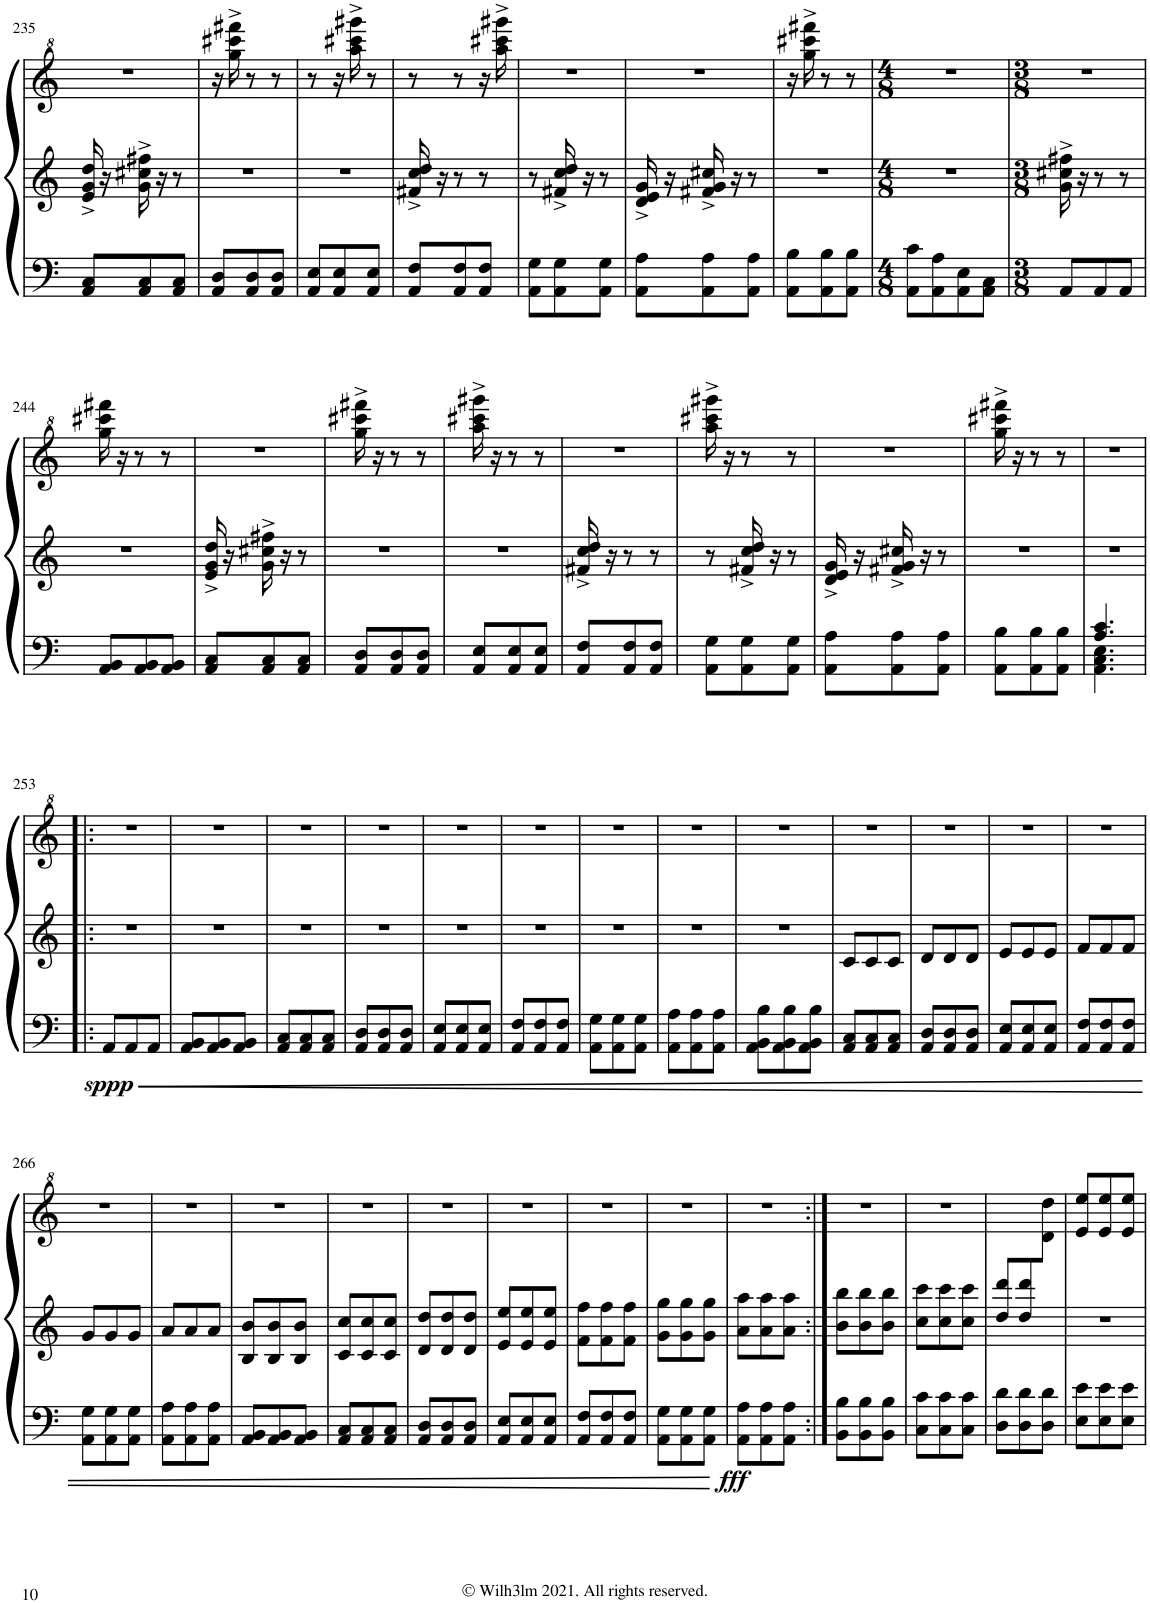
**kern	**kern	**kern	**dynam
*part1	*part1	*part1	*part1
*staff3	*staff2	*staff1	*staff1/2/3
*I"Piano	*	*	*
*I'Pno.	*	*	*
!!LO:PB:g=z
*clefF4	*clefG2	*clefG^2	*
*k[]	*k[]	*k[]	*
*M3/8	*M3/8	*M3/8	*
=235	=235	=235	=235
8AA/ 8C/L	16e/^ 16g/^ 16dd/^	4.r	.
.	16r	.	.
8AA/ 8C/	16g\^ 16cc#X\^ 16ff#X\^	.	.
.	16r	.	.
8AA/ 8C/J	8r	.	.
=236	=236	=236	=236
8AA/ 8D/L	4.r	16r	.
.	.	16ggg\^ 16cccc#X\^ 16ffff#X\^	.
8AA/ 8D/	.	8r	.
8AA/ 8D/J	.	8r	.
=237	=237	=237	=237
8AA/ 8E/L	4.r	8r	.
8AA/ 8E/	.	16r	.
.	.	16aaa\^ 16cccc#X\^ 16gggg#X\^	.
8AA/ 8E/J	.	8r	.
=238	=238	=238	=238
8AA/ 8F/L	16f#X/^ 16cc/^ 16dd/^	8r	.
.	16r	.	.
8AA/ 8F/	8r	8r	.
8AA/ 8F/J	8r	16r	.
.	.	16aaa\^ 16cccc#X\^ 16gggg#X\^	.
=239	=239	=239	=239
8AA\ 8G\L	8r	4.r	.
8AA\ 8G\	16f#X/^ 16cc/^ 16dd/^	.	.
.	16r	.	.
8AA\ 8G\J	8r	.	.
=240	=240	=240	=240
8AA\ 8A\L	16d/^ 16e/^ 16g/^	4.r	.
.	16r	.	.
8AA\ 8A\	16f#X/^ 16g/^ 16cc#X/^	.	.
.	16r	.	.
8AA\ 8A\J	8r	.	.
=241	=241	=241	=241
8AA\ 8B\L	4.r	16r	.
.	.	16ggg\^ 16cccc#X\^ 16ffff#X\^	.
8AA\ 8B\	.	8r	.
8AA\ 8B\J	.	8r	.
=242	=242	=242	=242
*M4/8	*M4/8	*M4/8	*
8AA\ 8c\L	2r	2r	.
8AA\ 8A\	.	.	.
8AA\ 8E\	.	.	.
8AA\ 8C\J	.	.	.
=243	=243	=243	=243
*M3/8	*M3/8	*M3/8	*
8AA/L	16g\^ 16cc#X\^ 16ff#X\^	4.r	.
.	16r	.	.
8AA/	8r	.	.
8AA/J	8r	.	.
!!LO:LB:g=z
=244	=244	=244	=244
8AA/ 8BB/L	4.r	16ggg\ 16cccc#X\ 16ffff#X\	.
.	.	16r	.
8AA/ 8BB/	.	8r	.
8AA/ 8BB/J	.	8r	.
=245	=245	=245	=245
8AA/ 8C/L	16e/^ 16g/^ 16dd/^	4.r	.
.	16r	.	.
8AA/ 8C/	16g\^ 16cc#X\^ 16ff#X\^	.	.
.	16r	.	.
8AA/ 8C/J	8r	.	.
=246	=246	=246	=246
8AA/ 8D/L	4.r	16ggg\^ 16cccc#X\^ 16ffff#X\^	.
.	.	16r	.
8AA/ 8D/	.	8r	.
8AA/ 8D/J	.	8r	.
=247	=247	=247	=247
8AA/ 8E/L	4.r	16aaa\^ 16cccc#X\^ 16gggg#X\^	.
.	.	16r	.
8AA/ 8E/	.	8r	.
8AA/ 8E/J	.	8r	.
=248	=248	=248	=248
8AA/ 8F/L	16f#X/^ 16cc/^ 16dd/^	4.r	.
.	16r	.	.
8AA/ 8F/	8r	.	.
8AA/ 8F/J	8r	.	.
=249	=249	=249	=249
8AA\ 8G\L	8r	16aaa\^ 16cccc#X\^ 16gggg#X\^	.
.	.	16r	.
8AA\ 8G\	16f#X/^ 16cc/^ 16dd/^	8r	.
.	16r	.	.
8AA\ 8G\J	8r	8r	.
=250	=250	=250	=250
8AA\ 8A\L	16d/^ 16e/^ 16g/^	4.r	.
.	16r	.	.
8AA\ 8A\	16f#X/^ 16g/^ 16cc#X/^	.	.
.	16r	.	.
8AA\ 8A\J	8r	.	.
=251	=251	=251	=251
8AA\ 8B\L	4.r	16ggg\^ 16cccc#X\^ 16ffff#X\^	.
.	.	16r	.
8AA\ 8B\	.	8r	.
8AA\ 8B\J	.	8r	.
=252	=252	=252	=252
*^	*	*	*
4.AA\ 4.C\ 4.E\	4.A/ 4.c/	4.r	4.r	.
!!LO:LB:g=z
=253!|:	=253!|:	=253!|:	=253!|:	=253!|:
!	!	!	!	!LO:DY:b=3
*v	*v	*	*	*
8AA/L	4.r	4.r	other-dynamics
8AA/	.	.	.
8AA/J	.	.	.
=254	=254	=254	=254
8AA/ 8BB/L	4.r	4.r	.
8AA/ 8BB/	.	.	.
8AA/ 8BB/J	.	.	.
=255	=255	=255	=255
8AA/ 8C/L	4.r	4.r	.
8AA/ 8C/	.	.	.
8AA/ 8C/J	.	.	.
=256	=256	=256	=256
8AA/ 8D/L	4.r	4.r	.
8AA/ 8D/	.	.	.
8AA/ 8D/J	.	.	.
=257	=257	=257	=257
8AA/ 8E/L	4.r	4.r	.
8AA/ 8E/	.	.	.
8AA/ 8E/J	.	.	.
=258	=258	=258	=258
8AA/ 8F/L	4.r	4.r	.
8AA/ 8F/	.	.	.
8AA/ 8F/J	.	.	.
=259	=259	=259	=259
8AA\ 8G\L	4.r	4.r	.
8AA\ 8G\	.	.	.
8AA\ 8G\J	.	.	.
=260	=260	=260	=260
8AA\ 8A\L	4.r	4.r	.
8AA\ 8A\	.	.	.
8AA\ 8A\J	.	.	.
=261	=261	=261	=261
8AA\ 8BB\ 8B\L	4.r	4.r	.
8AA\ 8BB\ 8B\	.	.	.
8AA\ 8BB\ 8B\J	.	.	.
=262	=262	=262	=262
8AA/ 8C/L	8c/L	4.r	.
8AA/ 8C/	8c/	.	.
8AA/ 8C/J	8c/J	.	.
=263	=263	=263	=263
8AA/ 8D/L	8d/L	4.r	.
8AA/ 8D/	8d/	.	.
8AA/ 8D/J	8d/J	.	.
=264	=264	=264	=264
8AA/ 8E/L	8e/L	4.r	.
8AA/ 8E/	8e/	.	.
8AA/ 8E/J	8e/J	.	.
=265	=265	=265	=265
8AA/ 8F/L	8f/L	4.r	.
8AA/ 8F/	8f/	.	.
8AA/ 8F/J	8f/J	.	.
!!LO:LB:g=z
=266	=266	=266	=266
8AA\ 8G\L	8g/L	4.r	.
8AA\ 8G\	8g/	.	.
8AA\ 8G\J	8g/J	.	.
=267	=267	=267	=267
8AA\ 8A\L	8a/L	4.r	.
8AA\ 8A\	8a/	.	.
8AA\ 8A\J	8a/J	.	.
=268	=268	=268	=268
8AA/ 8BB/L	8B/ 8b/L	4.r	.
8AA/ 8BB/	8B/ 8b/	.	.
8AA/ 8BB/J	8B/ 8b/J	.	.
=269	=269	=269	=269
8AA/ 8C/L	8c/ 8cc/L	4.r	.
8AA/ 8C/	8c/ 8cc/	.	.
8AA/ 8C/J	8c/ 8cc/J	.	.
=270	=270	=270	=270
8AA/ 8D/L	8d/ 8dd/L	4.r	.
8AA/ 8D/	8d/ 8dd/	.	.
8AA/ 8D/J	8d/ 8dd/J	.	.
=271	=271	=271	=271
8AA/ 8E/L	8e/ 8ee/L	4.r	.
8AA/ 8E/	8e/ 8ee/	.	.
8AA/ 8E/J	8e/ 8ee/J	.	.
=272	=272	=272	=272
8AA/ 8F/L	8f\ 8ff\L	4.r	.
8AA/ 8F/	8f\ 8ff\	.	.
8AA/ 8F/J	8f\ 8ff\J	.	.
=273	=273	=273	=273
8AA\ 8G\L	8g\ 8gg\L	4.r	.
8AA\ 8G\	8g\ 8gg\	.	.
8AA\ 8G\J	8g\ 8gg\J	.	.
=274	=274	=274	=274
!	!	!	!LO:DY:b=3
8AA\ 8A\L	8a\ 8aa\L	4.r	fff
8AA\ 8A\	8a\ 8aa\	.	.
8AA\ 8A\J	8a\ 8aa\J	.	.
=275:|!	=275:|!	=275:|!	=275:|!
8BB\ 8B\L	8b\ 8bb\L	4.r	.
8BB\ 8B\	8b\ 8bb\	.	.
8BB\ 8B\J	8b\ 8bb\J	.	.
=276	=276	=276	=276
8C\ 8c\L	8cc\ 8ccc\L	4.r	.
8C\ 8c\	8cc\ 8ccc\	.	.
8C\ 8c\J	8cc\ 8ccc\J	.	.
=277	=277	=277	=277
*	*	*^	*
8D\ 8d\L	8dd/ 8ddd/L	4.ryy	4ryy	.
8D\ 8d\	8dd/ 8ddd/	.	.	.
8D\ 8d\J	8ryy	.	8dd\ 8ddd\J	.
*	*	*v	*v	*
=278	=278	=278	=278
8E\ 8e\L	4.r	8ee/ 8eee/L	.
8E\ 8e\	.	8ee/ 8eee/	.
8E\ 8e\J	.	8ee/ 8eee/J	.
=	=	=	=
*-	*-	*-	*-
